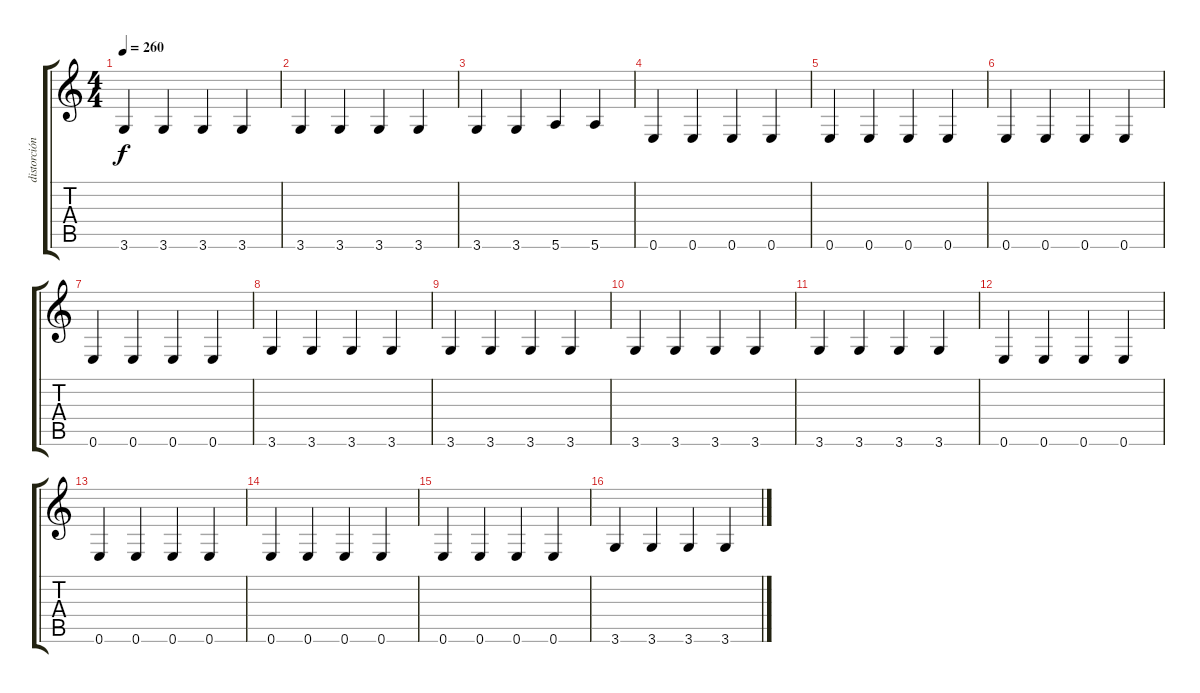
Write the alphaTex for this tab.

\track ("distorción" "distorción") {instrument overdrivenguitar}
\staff {score tabs}
\tuning (E4 B3 G3 D3 A2 E2) {hide}
\ts (4 4)
\tempo 260
\clef g2
\ks c
3.6.4{dy f} 3.6.4 3.6.4 3.6.4 |
3.6.4 3.6.4 3.6.4 3.6.4 |
3.6.4 3.6.4 5.6.4 5.6.4 |
0.6.4 0.6.4 0.6.4 0.6.4 |
0.6.4 0.6.4 0.6.4 0.6.4 |
0.6.4 0.6.4 0.6.4 0.6.4 |
0.6.4 0.6.4 0.6.4 0.6.4 |
3.6.4 3.6.4 3.6.4 3.6.4 |
3.6.4 3.6.4 3.6.4 3.6.4 |
3.6.4 3.6.4 3.6.4 3.6.4 |
3.6.4 3.6.4 3.6.4 3.6.4 |
0.6.4 0.6.4 0.6.4 0.6.4 |
0.6.4 0.6.4 0.6.4 0.6.4 |
0.6.4 0.6.4 0.6.4 0.6.4 |
0.6.4 0.6.4 0.6.4 0.6.4 |
3.6.4 3.6.4 3.6.4 3.6.4
